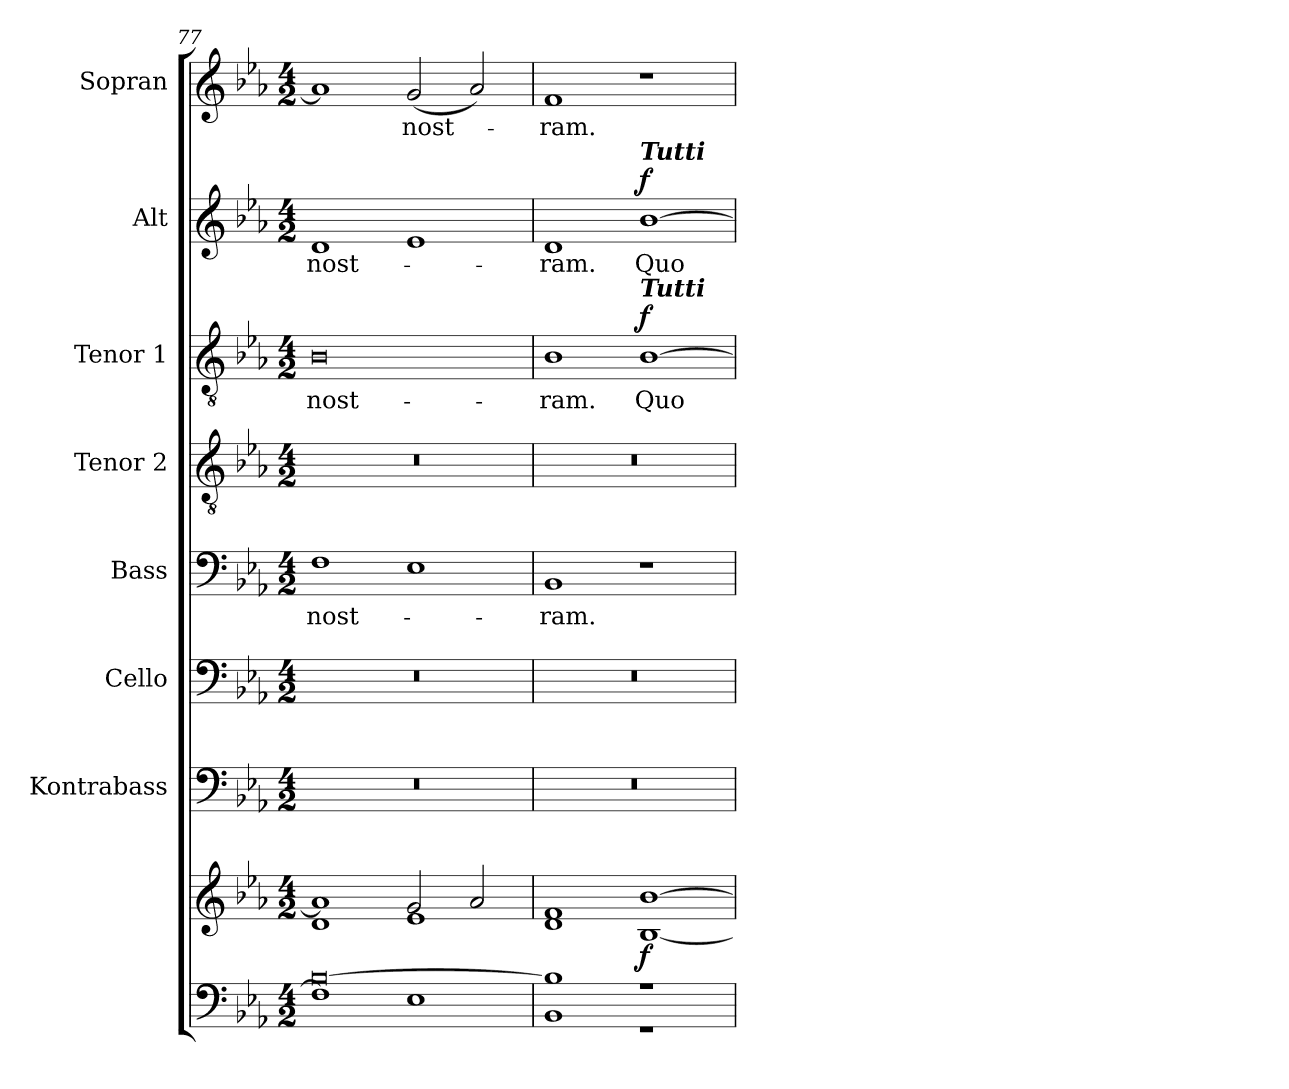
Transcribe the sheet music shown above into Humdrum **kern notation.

**kern	**kern	**dynam	**kern	**kern	**kern	**text	**kern	**kern	**text	**dynam	**kern	**text	**dynam	**kern	**text
*part8	*part8	*part8	*part7	*part6	*part5	*part5	*part4	*part3	*part3	*part3	*part2	*part2	*part2	*part1	*part1
*staff9	*staff8	*staff8/9	*staff7	*staff6	*staff5	*staff5	*staff4	*staff3	*staff3	*staff3	*staff2	*staff2	*staff2	*staff1	*staff1
*	*	*	*I"Kontrabass	*I"Cello	*I"Bass	*	*I"Tenor 2	*I"Tenor 1	*	*	*I"Alt	*	*	*I"Sopran	*
*	*	*	*I'Kb.	*	*I'B.	*	*I'T. 2	*I'T. 1	*	*	*I'A.	*	*	*I'S.	*
*clefF4	*clefG2	*	*clefF4	*clefF4	*clefF4	*	*clefGv2	*clefGv2	*	*	*clefG2	*	*	*clefG2	*
*	*	*	*ITrd7c12	*	*	*	*	*	*	*	*	*	*	*	*
*k[b-e-a-]	*k[b-e-a-]	*	*k[b-e-a-]	*k[b-e-a-]	*k[b-e-a-]	*	*k[b-e-a-]	*k[b-e-a-]	*	*	*k[b-e-a-]	*	*	*k[b-e-a-]	*
*E-:	*E-:	*	*E-:	*E-:	*E-:	*	*E-:	*E-:	*	*	*E-:	*	*	*E-:	*
*M4/2	*M4/2	*	*M4/2	*M4/2	*M4/2	*	*M4/2	*M4/2	*	*	*M4/2	*	*	*M4/2	*
=77	=77	=77	=77	=77	=77	=77	=77	=77	=77	=77	=77	=77	=77	=77	=77
*^	*^	*	*	*	*	*	*	*	*	*	*	*	*	*	*
!	!	!	!	!	!	!	!	!LO:LY:b	!	!	!LO:LY:b	!	!	!LO:LY:b	!	!	!
[>0B-	1F]	1a-]	1d	.	0r	0r	1F	nost-	0r	0B-	nost-	.	1d	nost-	.	1a-]	.
!	!	!	!	!	!	!	!	!	!	!	!	!	!	!	!	!	!LO:LY:b
.	1E-	2g/	1e-	.	.	.	1E-	.	.	.	.	.	1e-	.	.	(<2g/	nost-
.	.	2a-/	.	.	.	.	.	.	.	.	.	.	.	.	.	2a-/)	.
=78	=78	=78	=78	=78	=78	=78	=78	=78	=78	=78	=78	=78	=78	=78	=78	=78	=78
!	!	!	!	!	!	!	!	!LO:LY:b	!	!	!LO:LY:b	!	!	!LO:LY:b	!	!	!LO:LY:b
1B-]	1BB-	1f	1d	.	0r	0r	1BB-	-ram.	0r	1B-	-ram.	.	1d	-ram.	.	1f	-ram.
!	!	!	!	!	!	!	!	!	!	!	!	!	!LO:TX:a:Bi:t=Tutti	!	!	!	!
!	!	!	!	!	!	!	!	!	!	!LO:TX:a:Bi:t=Tutti	!	!	!	!	!	!	!
!	!	!	!	!LO:DY:b	!	!	!	!	!	!	!LO:LY:b	!LO:DY:a	!	!LO:LY:b	!LO:DY:a	!	!
1r	1r	[>1b-	[<1B-	f	.	.	1r	.	.	[1B-	Quo-	f	[1b-	Quo-	f	1r	.
*v	*v	*	*	*	*	*	*	*	*	*	*	*	*	*	*	*	*
*	*v	*v	*	*	*	*	*	*	*	*	*	*	*	*	*	*
=	=	=	=	=	=	=	=	=	=	=	=	=	=	=	=
*-	*-	*-	*-	*-	*-	*-	*-	*-	*-	*-	*-	*-	*-	*-	*-
